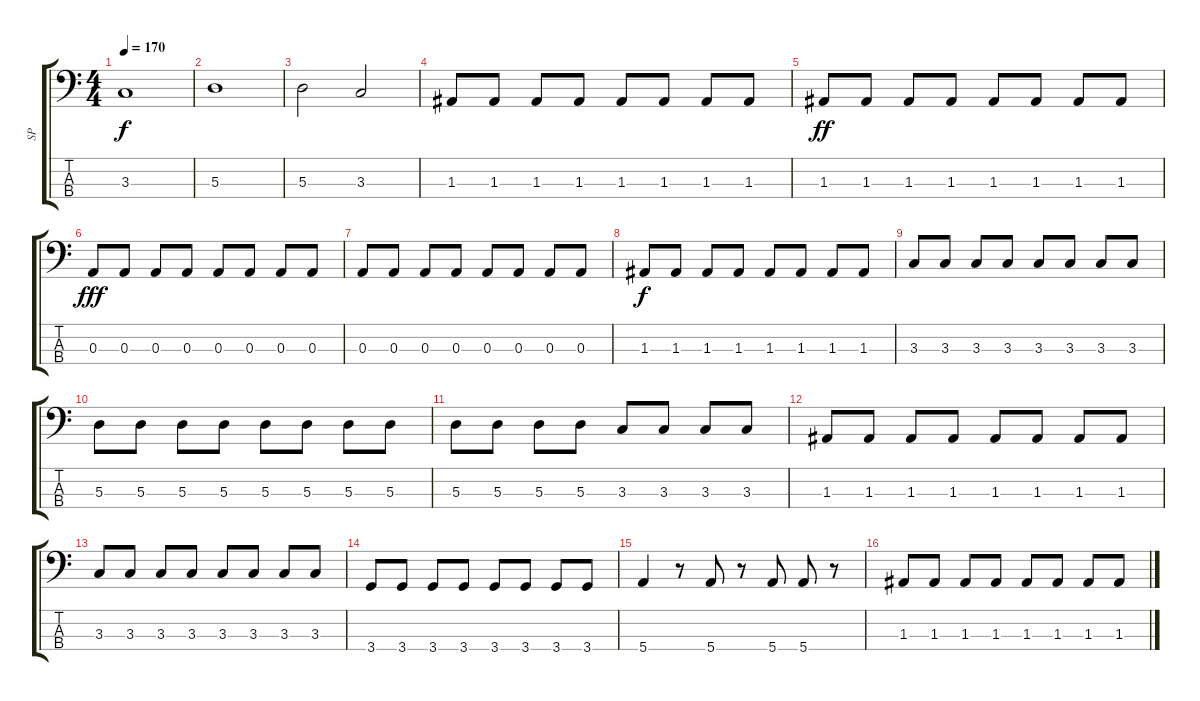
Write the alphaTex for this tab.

\track ("SP" "SP") {instrument electricbassfinger}
\staff {score tabs}
\tuning (G2 D2 A1 E1) {hide}
\ts (4 4)
\tempo 170
\clef f4
\ks c
3.3.1{dy f} |
5.3.1 |
5.3.2 3.3.2 |
1.3.8 1.3.8 1.3.8 1.3.8 1.3.8 1.3.8 1.3.8 1.3.8 |
1.3.8{dy ff} 1.3.8 1.3.8 1.3.8 1.3.8 1.3.8 1.3.8 1.3.8 |
0.3.8{dy fff} 0.3.8 0.3.8 0.3.8 0.3.8 0.3.8 0.3.8 0.3.8 |
0.3.8 0.3.8 0.3.8 0.3.8 0.3.8 0.3.8 0.3.8 0.3.8 |
1.3.8{dy f} 1.3.8 1.3.8 1.3.8 1.3.8 1.3.8 1.3.8 1.3.8 |
3.3.8 3.3.8 3.3.8 3.3.8 3.3.8 3.3.8 3.3.8 3.3.8 |
5.3.8 5.3.8 5.3.8 5.3.8 5.3.8 5.3.8 5.3.8 5.3.8 |
5.3.8 5.3.8 5.3.8 5.3.8 3.3.8 3.3.8 3.3.8 3.3.8 |
1.3.8 1.3.8 1.3.8 1.3.8 1.3.8 1.3.8 1.3.8 1.3.8 |
3.3.8 3.3.8 3.3.8 3.3.8 3.3.8 3.3.8 3.3.8 3.3.8 |
3.4.8 3.4.8 3.4.8 3.4.8 3.4.8 3.4.8 3.4.8 3.4.8 |
5.4.4 r.8 5.4.8 r.8 5.4.8 5.4.8 r.8 |
1.3.8 1.3.8 1.3.8 1.3.8 1.3.8 1.3.8 1.3.8 1.3.8
